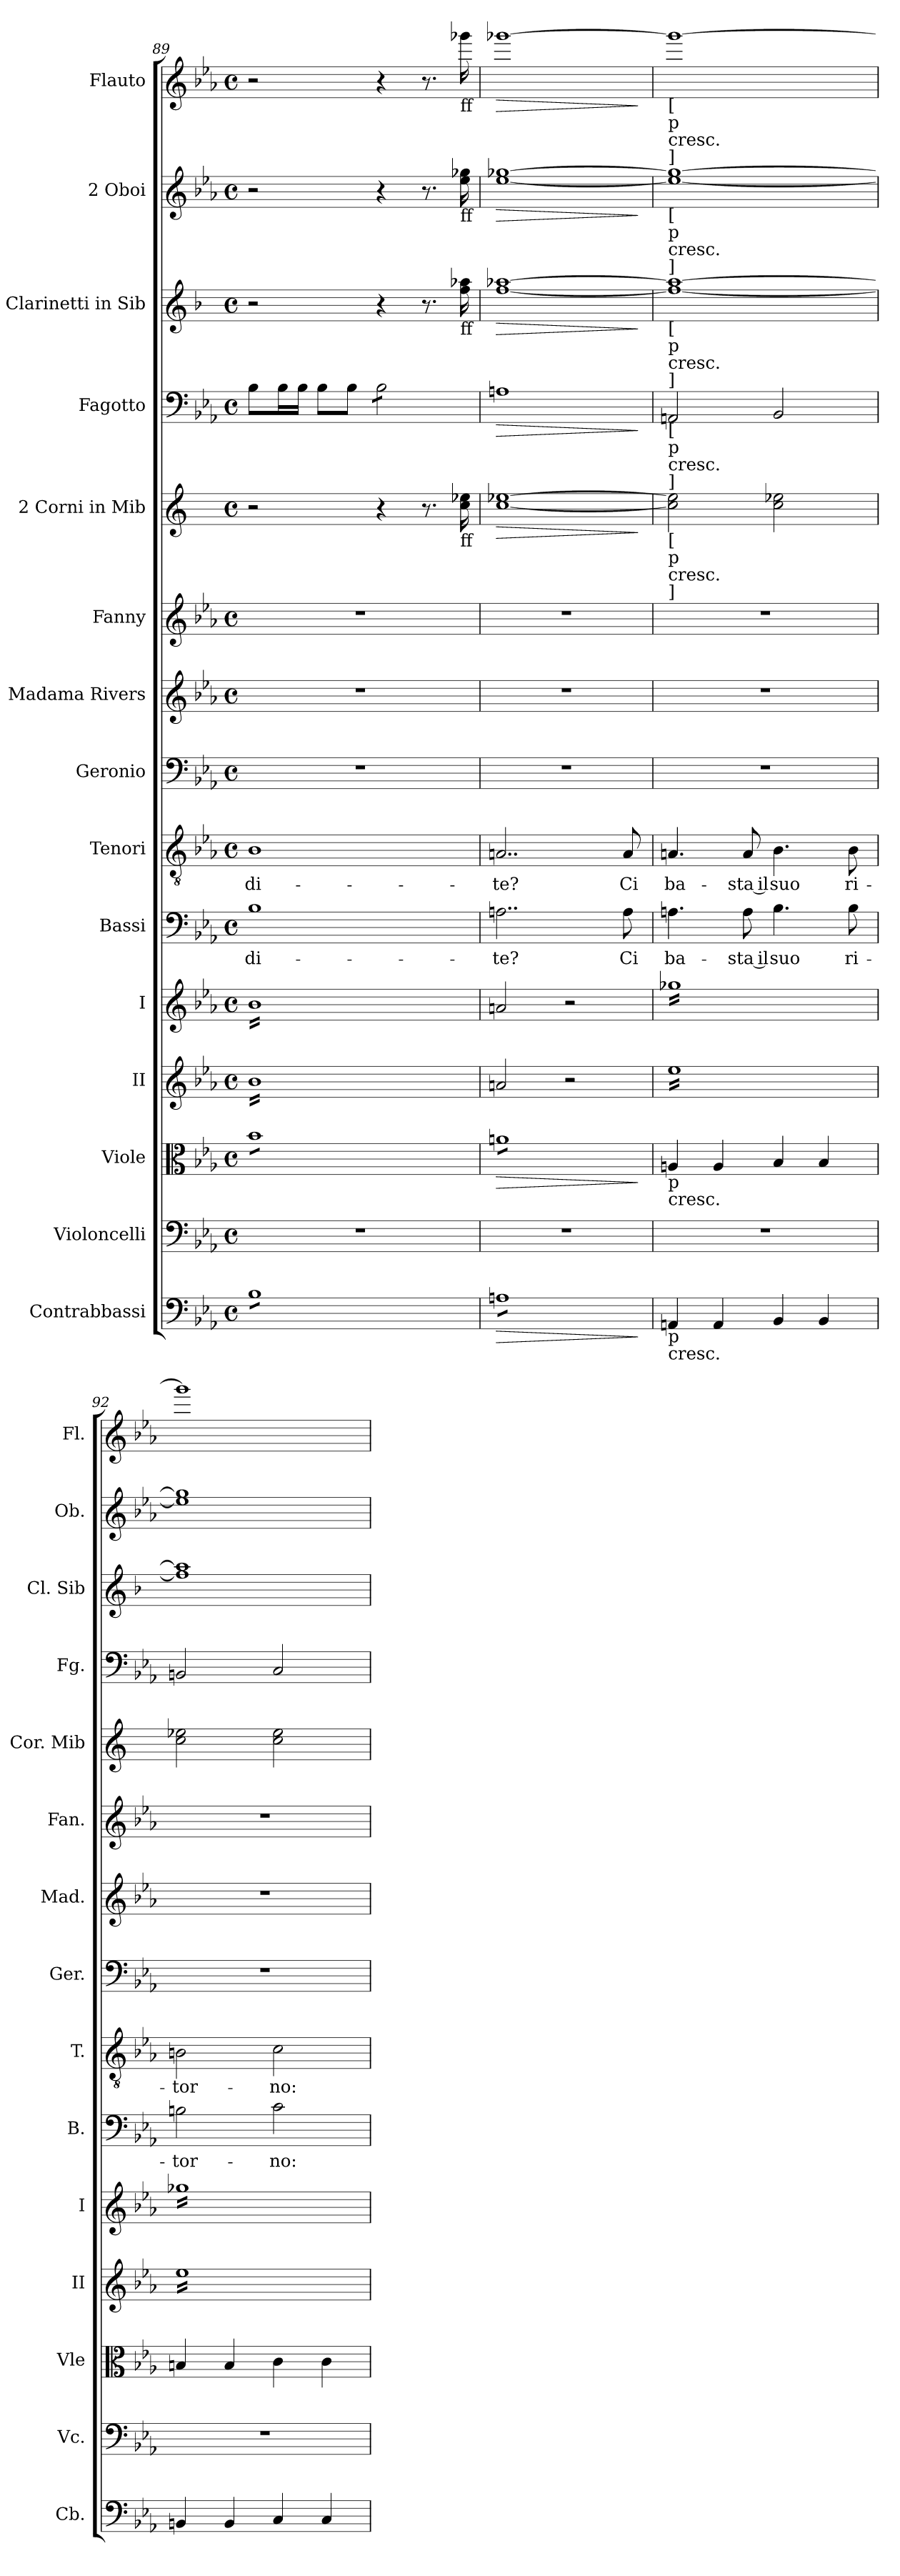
**kern	**dynam	**kern	**kern	**dynam	**kern	**kern	**kern	**text	**kern	**text	**kern	**kern	**kern	**kern	**dynam	**kern	**dynam	**kern	**dynam	**kern	**dynam	**kern	**dynam
*part15	*part15	*part14	*part13	*part13	*part12	*part11	*part10	*part10	*part9	*part9	*part8	*part7	*part6	*part5	*part5	*part4	*part4	*part3	*part3	*part2	*part2	*part1	*part1
*staff15	*staff15	*staff14	*staff13	*staff13	*staff12	*staff11	*staff10	*staff10	*staff9	*staff9	*staff8	*staff7	*staff6	*staff5	*staff5	*staff4	*staff4	*staff3	*staff3	*staff2	*staff2	*staff1	*staff1
*I"Contrabbassi	*	*I"Violoncelli	*I"Viole	*	*I"II	*I"I	*I"Bassi	*	*I"Tenori	*	*I"Geronio	*I"Madama Rivers	*I"Fanny	*I"2 Corni in Mib	*	*I"Fagotto	*	*I"2 Clarinetti in Sib	*	*I"2 Oboi	*	*I"Flauto	*
*I'Cb.	*	*I'Vc.	*I'Vle	*	*I'II	*I'I	*I'B.	*	*I'T.	*	*I'Ger.	*I'Mad.	*I'Fan.	*I'Cor. Mib	*	*I'Fg.	*	*I'Cl. Sib	*	*I'Ob.	*	*I'Fl.	*
*clefF4	*	*clefF4	*clefC3	*	*clefG2	*clefG2	*clefF4	*	*clefGv2	*	*clefF4	*clefG2	*clefG2	*clefG2	*	*clefF4	*	*clefG2	*	*clefG2	*	*clefG2	*
*	*	*	*	*	*	*	*	*	*	*	*	*	*	*	*	*	*	*ITrd1c2	*	*	*	*	*
*k[b-e-a-]	*	*k[b-e-a-]	*k[b-e-a-]	*	*k[b-e-a-]	*k[b-e-a-]	*k[b-e-a-]	*	*k[b-e-a-]	*	*k[b-e-a-]	*k[b-e-a-]	*k[b-e-a-]	*k[]	*	*k[b-e-a-]	*	*k[b-e-a-]	*	*k[b-e-a-]	*	*k[b-e-a-]	*
*E-:	*	*E-:	*E-:	*	*E-:	*E-:	*E-:	*	*E-:	*	*E-:	*E-:	*E-:	*C:	*	*E-:	*	*E-:	*	*E-:	*	*E-:	*
*M4/4	*	*M4/4	*M4/4	*	*M4/4	*M4/4	*M4/4	*	*M4/4	*	*M4/4	*M4/4	*M4/4	*M4/4	*	*M4/4	*	*M4/4	*	*M4/4	*	*M4/4	*
*met(c)	*	*met(c)	*met(c)	*	*met(c)	*met(c)	*met(c)	*	*met(c)	*	*met(c)	*met(c)	*met(c)	*met(c)	*	*met(c)	*	*met(c)	*	*met(c)	*	*met(c)	*
=89	=89	=89	=89	=89	=89	=89	=89	=89	=89	=89	=89	=89	=89	=89	=89	=89	=89	=89	=89	=89	=89	=89	=89
!	!	!	!	!	!	!	!	!LO:LY:b	!	!LO:LY:b	!	!	!	!	!	!	!	!	!	!	!	!	!
*tremolo	*	*	*	*	*	*	*	*	*	*	*	*	*	*	*	*	*	*	*	*	*	*	*
*	*	*	*tremolo	*	*	*	*	*	*	*	*	*	*	*	*	*	*	*	*	*	*	*	*
*	*	*	*	*	*tremolo	*	*	*	*	*	*	*	*	*	*	*	*	*	*	*	*	*	*
*	*	*	*	*	*	*tremolo	*	*	*	*	*	*	*	*	*	*	*	*	*	*	*	*	*
8B-L	.	1r	8b-L	.	16b-LL	16b-LL	1B-	di-	1B-	di-	1r	1r	1r	2r	.	8B-\L	.	2r	.	2r	.	2r	.
.	.	.	.	.	16b-	16b-	.	.	.	.	.	.	.	.	.	.	.	.	.	.	.	.	.
8B-	.	.	8b-	.	16b-	16b-	.	.	.	.	.	.	.	.	.	16B-\L	.	.	.	.	.	.	.
.	.	.	.	.	16b-	16b-	.	.	.	.	.	.	.	.	.	16B-\JJ	.	.	.	.	.	.	.
8B-	.	.	8b-	.	16b-	16b-	.	.	.	.	.	.	.	.	.	8B-\L	.	.	.	.	.	.	.
.	.	.	.	.	16b-	16b-	.	.	.	.	.	.	.	.	.	.	.	.	.	.	.	.	.
8B-	.	.	8b-	.	16b-	16b-	.	.	.	.	.	.	.	.	.	8B-\J	.	.	.	.	.	.	.
.	.	.	.	.	16b-	16b-	.	.	.	.	.	.	.	.	.	.	.	.	.	.	.	.	.
*	*	*	*	*	*	*	*	*	*	*	*	*	*	*	*	*tremolo	*	*	*	*	*	*	*
8B-	.	.	8b-	.	16b-	16b-	.	.	.	.	.	.	.	4r	.	8B-\L	.	4r	.	4r	.	4r	.
.	.	.	.	.	16b-	16b-	.	.	.	.	.	.	.	.	.	.	.	.	.	.	.	.	.
8B-	.	.	8b-	.	16b-	16b-	.	.	.	.	.	.	.	.	.	8B-\	.	.	.	.	.	.	.
.	.	.	.	.	16b-	16b-	.	.	.	.	.	.	.	.	.	.	.	.	.	.	.	.	.
8B-	.	.	8b-	.	16b-	16b-	.	.	.	.	.	.	.	8.r	.	8B-\	.	8.r	.	8.r	.	8.r	.
.	.	.	.	.	16b-	16b-	.	.	.	.	.	.	.	.	.	.	.	.	.	.	.	.	.
8B-J	.	.	8b-J	.	16b-	16b-	.	.	.	.	.	.	.	.	.	8B-\J	.	.	.	.	.	.	.
*	*	*	*	*	*	*	*	*	*	*	*	*	*	*	*	*Xtremolo	*	*	*	*	*	*	*
!	!	!	!	!	!	!	!	!	!	!	!	!	!	!	!	!	!	!	!	!	!	!LO:TX:b:t=ff	!
!	!	!	!	!	!	!	!	!	!	!	!	!	!	!	!	!	!	!	!	!LO:TX:b:t=ff	!	!	!
!	!	!	!	!	!	!	!	!	!	!	!	!	!	!	!	!	!	!LO:TX:b:t=ff	!	!	!	!	!
!	!	!	!	!	!	!	!	!	!	!	!	!	!	!LO:TX:b:t=ff	!	!	!	!	!	!	!	!	!
.	.	.	.	.	16b-JJ	16b-JJ	.	.	.	.	.	.	.	16cc\ 16ee-X\	.	.	.	16ee-\ 16gg-X\	.	16ee-\ 16gg-X\	.	16ggg-X\	.
*	*	*	*	*	*	*Xtremolo	*	*	*	*	*	*	*	*	*	*	*	*	*	*	*	*	*
*	*	*	*	*	*Xtremolo	*	*	*	*	*	*	*	*	*	*	*	*	*	*	*	*	*	*
=90	=90	=90	=90	=90	=90	=90	=90	=90	=90	=90	=90	=90	=90	=90	=90	=90	=90	=90	=90	=90	=90	=90	=90
!	!LO:HP:b	!	!	!LO:HP:b	!	!	!	!LO:LY:b	!	!LO:LY:b	!	!	!	!	!LO:HP:b	!	!LO:HP:b	!	!LO:HP:b	!	!LO:HP:b	!	!LO:HP:b
8AnL	>	1r	8anL	>	2an/	2an/	2..An\	-te?	2..An/	-te?	1r	1r	1r	[1cc [1ee-X	>	1An	>	[1ee- [1gg-X	>	[1ee- [1gg-X	>	[1ggg-X	>
8An	.	.	8an	.	.	.	.	.	.	.	.	.	.	.	.	.	.	.	.	.	.	.	.
8An	.	.	8an	.	.	.	.	.	.	.	.	.	.	.	.	.	.	.	.	.	.	.	.
8An	.	.	8an	.	.	.	.	.	.	.	.	.	.	.	.	.	.	.	.	.	.	.	.
8An	.	.	8an	.	2r	2r	.	.	.	.	.	.	.	.	.	.	.	.	.	.	.	.	.
8An	.	.	8an	.	.	.	.	.	.	.	.	.	.	.	.	.	.	.	.	.	.	.	.
8An	.	.	8an	.	.	.	.	.	.	.	.	.	.	.	.	.	.	.	.	.	.	.	.
!	!	!	!	!	!	!	!	!LO:LY:b	!	!LO:LY:b	!	!	!	!	!	!	!	!	!	!	!	!	!
8AnJ	.	.	8anJ	.	.	.	8A\	Ci	8A/	Ci	.	.	.	.	.	.	.	.	.	.	.	.	.
*	*	*	*Xtremolo	*	*	*	*	*	*	*	*	*	*	*	*	*	*	*	*	*	*	*	*
*Xtremolo	*	*	*	*	*	*	*	*	*	*	*	*	*	*	*	*	*	*	*	*	*	*	*
.	]	.	.	]	.	.	.	.	.	.	.	.	.	.	]	.	]	.	]	.	]	.	]
=91	=91	=91	=91	=91	=91	=91	=91	=91	=91	=91	=91	=91	=91	=91	=91	=91	=91	=91	=91	=91	=91	=91	=91
!	!	!	!	!	!	!	!	!	!	!	!	!	!	!	!	!	!	!	!	!	!	!LO:TX:b:t=[	!
!	!	!	!	!	!	!	!	!	!	!	!	!	!	!	!	!	!	!	!	!	!	!LO:TX:b:t=p	!
!	!	!	!	!	!	!	!	!	!	!	!	!	!	!	!	!	!	!	!	!	!	!LO:TX:b:t=cresc.	!
!	!	!	!	!	!	!	!	!	!	!	!	!	!	!	!	!	!	!	!	!	!	!LO:TX:b:t=]	!
!	!	!	!	!	!	!	!	!	!	!	!	!	!	!	!	!	!	!	!	!LO:TX:b:t=[	!	!	!
!	!	!	!	!	!	!	!	!	!	!	!	!	!	!	!	!	!	!	!	!LO:TX:b:t=p	!	!	!
!	!	!	!	!	!	!	!	!	!	!	!	!	!	!	!	!	!	!	!	!LO:TX:b:t=cresc.	!	!	!
!	!	!	!	!	!	!	!	!	!	!	!	!	!	!	!	!	!	!	!	!LO:TX:b:t=]	!	!	!
!	!	!	!	!	!	!	!	!	!	!	!	!	!	!	!	!	!	!LO:TX:b:t=[	!	!	!	!	!
!	!	!	!	!	!	!	!	!	!	!	!	!	!	!	!	!	!	!LO:TX:b:t=p	!	!	!	!	!
!	!	!	!	!	!	!	!	!	!	!	!	!	!	!	!	!	!	!LO:TX:b:t=cresc.	!	!	!	!	!
!	!	!	!	!	!	!	!	!	!	!	!	!	!	!	!	!	!	!LO:TX:b:t=]	!	!	!	!	!
!	!	!	!	!	!	!	!	!	!	!	!	!	!	!	!	!LO:TX:b:t=[	!	!	!	!	!	!	!
!	!	!	!	!	!	!	!	!	!	!	!	!	!	!	!	!LO:TX:b:t=p	!	!	!	!	!	!	!
!	!	!	!	!	!	!	!	!	!	!	!	!	!	!	!	!LO:TX:b:t=cresc.	!	!	!	!	!	!	!
!	!	!	!	!	!	!	!	!	!	!	!	!	!	!	!	!LO:TX:b:t=]	!	!	!	!	!	!	!
!	!	!	!	!	!	!	!	!	!	!	!	!	!	!LO:TX:b:t=[	!	!	!	!	!	!	!	!	!
!	!	!	!	!	!	!	!	!	!	!	!	!	!	!LO:TX:b:t=p	!	!	!	!	!	!	!	!	!
!	!	!	!	!	!	!	!	!	!	!	!	!	!	!LO:TX:b:t=cresc.	!	!	!	!	!	!	!	!	!
!	!	!	!	!	!	!	!	!	!	!	!	!	!	!LO:TX:b:t=]	!	!	!	!	!	!	!	!	!
!	!	!	!	!	!	!LO:TX:b:t=p	!	!	!	!	!	!	!	!	!	!	!	!	!	!	!	!	!
!	!	!	!	!	!	!LO:TX:b:t=cresc.	!	!	!	!	!	!	!	!	!	!	!	!	!	!	!	!	!
!	!	!	!	!	!LO:TX:b:t=p	!	!	!	!	!	!	!	!	!	!	!	!	!	!	!	!	!	!
!	!	!	!	!	!LO:TX:b:t=cresc.	!	!	!	!	!	!	!	!	!	!	!	!	!	!	!	!	!	!
!	!	!	!LO:TX:b:t=p	!	!	!	!	!	!	!	!	!	!	!	!	!	!	!	!	!	!	!	!
!	!	!	!LO:TX:b:t=cresc.	!	!	!	!	!	!	!	!	!	!	!	!	!	!	!	!	!	!	!	!
!LO:TX:b:t=p	!	!	!	!	!	!	!	!	!	!	!	!	!	!	!	!	!	!	!	!	!	!	!
!LO:TX:b:t=cresc.	!	!	!	!	!	!	!	!	!	!	!	!	!	!	!	!	!	!	!	!	!	!	!
!	!	!	!	!	!	!	!	!LO:LY:b	!	!LO:LY:b	!	!	!	!	!	!	!	!	!	!	!	!	!
*	*	*	*	*	*tremolo	*	*	*	*	*	*	*	*	*	*	*	*	*	*	*	*	*	*
*	*	*	*	*	*	*tremolo	*	*	*	*	*	*	*	*	*	*	*	*	*	*	*	*	*
4AAn/	.	1r	4An/	.	16ee-LL	16gg-XLL	4.An\	ba-	4.An/	ba-	1r	1r	1r	2cc\] 2ee-\]	.	2AAn/	.	1ee-_ 1gg-_	.	1ee-_ 1gg-_	.	1ggg-_	.
.	.	.	.	.	16ee-	16gg-X	.	.	.	.	.	.	.	.	.	.	.	.	.	.	.	.	.
.	.	.	.	.	16ee-	16gg-X	.	.	.	.	.	.	.	.	.	.	.	.	.	.	.	.	.
.	.	.	.	.	16ee-	16gg-X	.	.	.	.	.	.	.	.	.	.	.	.	.	.	.	.	.
4AA/	.	.	4A/	.	16ee-	16gg-X	.	.	.	.	.	.	.	.	.	.	.	.	.	.	.	.	.
.	.	.	.	.	16ee-	16gg-X	.	.	.	.	.	.	.	.	.	.	.	.	.	.	.	.	.
!	!	!	!	!	!	!	!	!LO:LY:b	!	!LO:LY:b	!	!	!	!	!	!	!	!	!	!	!	!	!
.	.	.	.	.	16ee-	16gg-X	8A\	-sta il	8A/	-sta il	.	.	.	.	.	.	.	.	.	.	.	.	.
.	.	.	.	.	16ee-	16gg-X	.	.	.	.	.	.	.	.	.	.	.	.	.	.	.	.	.
!	!	!	!	!	!	!	!	!LO:LY:b	!	!LO:LY:b	!	!	!	!	!	!	!	!	!	!	!	!	!
4BB-/	.	.	4B-/	.	16ee-	16gg-X	4.B-\	suo	4.B-\	suo	.	.	.	2cc\ 2ee-X\	.	2BB-/	.	.	.	.	.	.	.
.	.	.	.	.	16ee-	16gg-X	.	.	.	.	.	.	.	.	.	.	.	.	.	.	.	.	.
.	.	.	.	.	16ee-	16gg-X	.	.	.	.	.	.	.	.	.	.	.	.	.	.	.	.	.
.	.	.	.	.	16ee-	16gg-X	.	.	.	.	.	.	.	.	.	.	.	.	.	.	.	.	.
4BB-/	.	.	4B-/	.	16ee-	16gg-X	.	.	.	.	.	.	.	.	.	.	.	.	.	.	.	.	.
.	.	.	.	.	16ee-	16gg-X	.	.	.	.	.	.	.	.	.	.	.	.	.	.	.	.	.
!	!	!	!	!	!	!	!	!LO:LY:b	!	!LO:LY:b	!	!	!	!	!	!	!	!	!	!	!	!	!
.	.	.	.	.	16ee-	16gg-X	8B-\	ri-	8B-\	ri-	.	.	.	.	.	.	.	.	.	.	.	.	.
.	.	.	.	.	16ee-JJ	16gg-XJJ	.	.	.	.	.	.	.	.	.	.	.	.	.	.	.	.	.
=92	=92	=92	=92	=92	=92	=92	=92	=92	=92	=92	=92	=92	=92	=92	=92	=92	=92	=92	=92	=92	=92	=92	=92
!	!	!	!	!	!	!	!	!LO:LY:b	!	!LO:LY:b	!	!	!	!	!	!	!	!	!	!	!	!	!
4BBn/	.	1r	4Bn/	.	16ee-LL	16gg-XLL	2Bn\	-tor-	2Bn\	-tor-	1r	1r	1r	2cc\ 2ee-X\	.	2BBn/	.	1ee-] 1gg-]	.	1ee-] 1gg-]	.	1ggg-]	.
.	.	.	.	.	16ee-	16gg-X	.	.	.	.	.	.	.	.	.	.	.	.	.	.	.	.	.
.	.	.	.	.	16ee-	16gg-X	.	.	.	.	.	.	.	.	.	.	.	.	.	.	.	.	.
.	.	.	.	.	16ee-	16gg-X	.	.	.	.	.	.	.	.	.	.	.	.	.	.	.	.	.
4BB/	.	.	4B/	.	16ee-	16gg-X	.	.	.	.	.	.	.	.	.	.	.	.	.	.	.	.	.
.	.	.	.	.	16ee-	16gg-X	.	.	.	.	.	.	.	.	.	.	.	.	.	.	.	.	.
.	.	.	.	.	16ee-	16gg-X	.	.	.	.	.	.	.	.	.	.	.	.	.	.	.	.	.
.	.	.	.	.	16ee-	16gg-X	.	.	.	.	.	.	.	.	.	.	.	.	.	.	.	.	.
!	!	!	!	!	!	!	!	!LO:LY:b	!	!LO:LY:b	!	!	!	!	!	!	!	!	!	!	!	!	!
4C/	.	.	4c\	.	16ee-	16gg-X	2c\	-no:	2c\	-no:	.	.	.	2cc\ 2ee-\	.	2C/	.	.	.	.	.	.	.
.	.	.	.	.	16ee-	16gg-X	.	.	.	.	.	.	.	.	.	.	.	.	.	.	.	.	.
.	.	.	.	.	16ee-	16gg-X	.	.	.	.	.	.	.	.	.	.	.	.	.	.	.	.	.
.	.	.	.	.	16ee-	16gg-X	.	.	.	.	.	.	.	.	.	.	.	.	.	.	.	.	.
4C/	.	.	4c\	.	16ee-	16gg-X	.	.	.	.	.	.	.	.	.	.	.	.	.	.	.	.	.
.	.	.	.	.	16ee-	16gg-X	.	.	.	.	.	.	.	.	.	.	.	.	.	.	.	.	.
.	.	.	.	.	16ee-	16gg-X	.	.	.	.	.	.	.	.	.	.	.	.	.	.	.	.	.
.	.	.	.	.	16ee-JJ	16gg-XJJ	.	.	.	.	.	.	.	.	.	.	.	.	.	.	.	.	.
*	*	*	*	*	*	*Xtremolo	*	*	*	*	*	*	*	*	*	*	*	*	*	*	*	*	*
*	*	*	*	*	*Xtremolo	*	*	*	*	*	*	*	*	*	*	*	*	*	*	*	*	*	*
=	=	=	=	=	=	=	=	=	=	=	=	=	=	=	=	=	=	=	=	=	=	=	=
*-	*-	*-	*-	*-	*-	*-	*-	*-	*-	*-	*-	*-	*-	*-	*-	*-	*-	*-	*-	*-	*-	*-	*-
